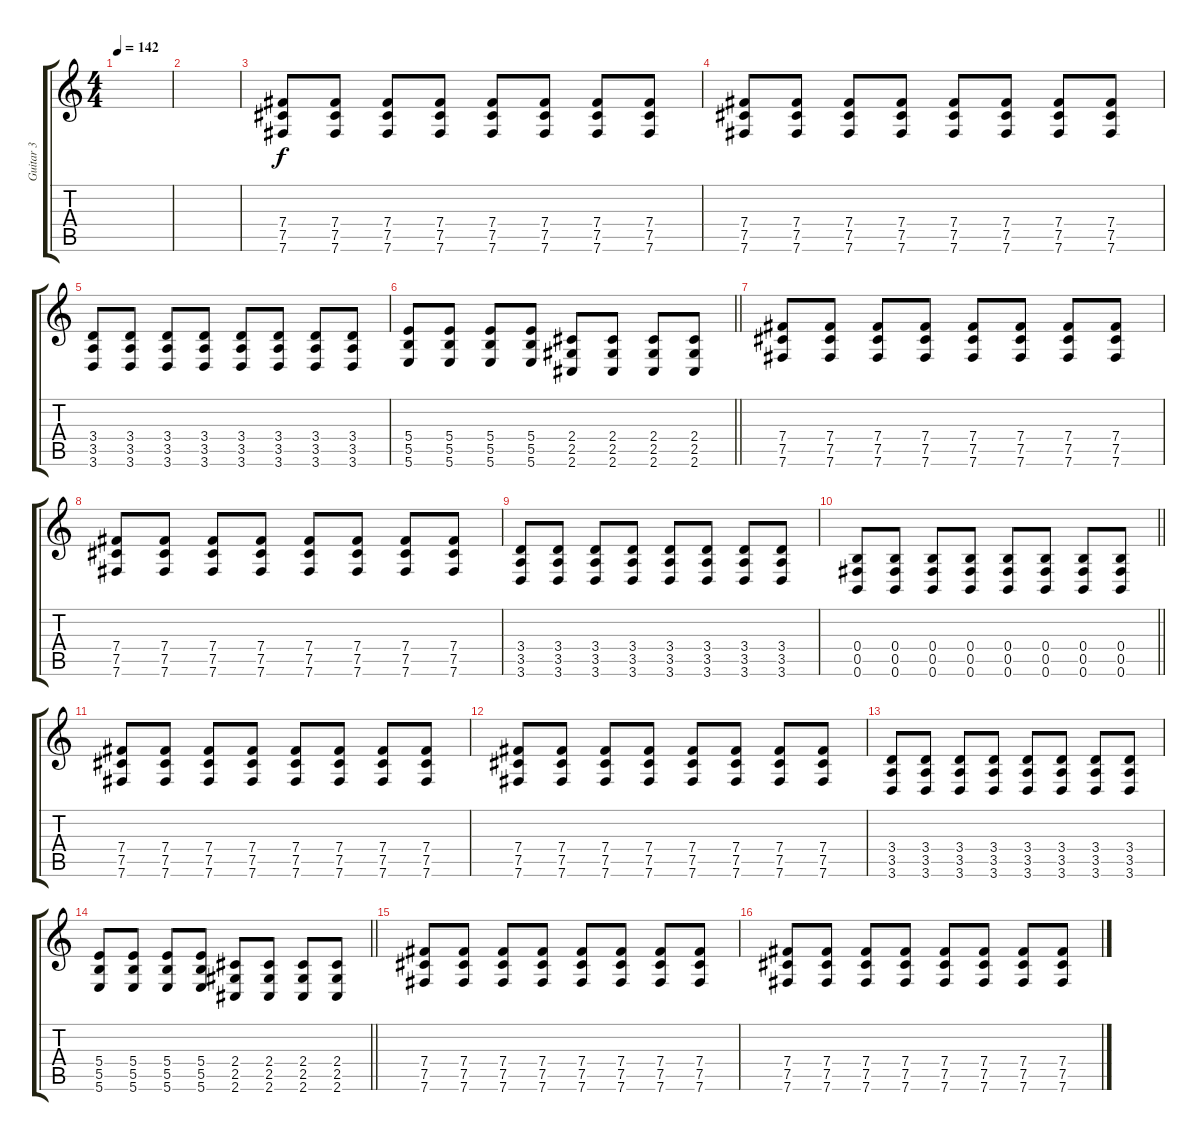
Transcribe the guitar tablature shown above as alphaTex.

\track ("Guitar 3" "Guitar 3") {instrument distortionguitar}
\staff {score tabs}
\tuning (Db4 Ab3 E3 B2 Gb2 B1) {hide}
\ts (4 4)
\tempo 142
\clef g2
\ks c
|
|
(7.4 7.5 7.6).8{volume 14} (7.4 7.5 7.6).8 (7.4 7.5 7.6).8 (7.4 7.5 7.6).8 (7.4 7.5 7.6).8 (7.4 7.5 7.6).8 (7.4 7.5 7.6).8 (7.4 7.5 7.6).8 |
(7.4 7.5 7.6).8 (7.4 7.5 7.6).8 (7.4 7.5 7.6).8 (7.4 7.5 7.6).8 (7.4 7.5 7.6).8 (7.4 7.5 7.6).8 (7.4 7.5 7.6).8 (7.4 7.5 7.6).8 |
(3.4 3.5 3.6).8 (3.4 3.5 3.6).8 (3.4 3.5 3.6).8 (3.4 3.5 3.6).8 (3.4 3.5 3.6).8 (3.4 3.5 3.6).8 (3.4 3.5 3.6).8 (3.4 3.5 3.6).8 |
\barLineRight lightlight
(5.4 5.5 5.6).8 (5.4 5.5 5.6).8 (5.4 5.5 5.6).8 (5.4 5.5 5.6).8 (2.4 2.5 2.6).8 (2.4 2.5 2.6).8 (2.4 2.5 2.6).8 (2.4 2.5 2.6).8 |
(7.4 7.5 7.6).8 (7.4 7.5 7.6).8 (7.4 7.5 7.6).8 (7.4 7.5 7.6).8 (7.4 7.5 7.6).8 (7.4 7.5 7.6).8 (7.4 7.5 7.6).8 (7.4 7.5 7.6).8 |
(7.4 7.5 7.6).8 (7.4 7.5 7.6).8 (7.4 7.5 7.6).8 (7.4 7.5 7.6).8 (7.4 7.5 7.6).8 (7.4 7.5 7.6).8 (7.4 7.5 7.6).8 (7.4 7.5 7.6).8 |
(3.4 3.5 3.6).8 (3.4 3.5 3.6).8 (3.4 3.5 3.6).8 (3.4 3.5 3.6).8 (3.4 3.5 3.6).8 (3.4 3.5 3.6).8 (3.4 3.5 3.6).8 (3.4 3.5 3.6).8 |
\barLineRight lightlight
(0.4 0.5 0.6).8 (0.4 0.5 0.6).8 (0.4 0.5 0.6).8 (0.4 0.5 0.6).8 (0.4 0.5 0.6).8 (0.4 0.5 0.6).8 (0.4 0.5 0.6).8 (0.4 0.5 0.6).8 |
(7.4 7.5 7.6).8 (7.4 7.5 7.6).8 (7.4 7.5 7.6).8 (7.4 7.5 7.6).8 (7.4 7.5 7.6).8 (7.4 7.5 7.6).8 (7.4 7.5 7.6).8 (7.4 7.5 7.6).8 |
(7.4 7.5 7.6).8 (7.4 7.5 7.6).8 (7.4 7.5 7.6).8 (7.4 7.5 7.6).8 (7.4 7.5 7.6).8 (7.4 7.5 7.6).8 (7.4 7.5 7.6).8 (7.4 7.5 7.6).8 |
(3.4 3.5 3.6).8 (3.4 3.5 3.6).8 (3.4 3.5 3.6).8 (3.4 3.5 3.6).8 (3.4 3.5 3.6).8 (3.4 3.5 3.6).8 (3.4 3.5 3.6).8 (3.4 3.5 3.6).8 |
\barLineRight lightlight
(5.4 5.5 5.6).8 (5.4 5.5 5.6).8 (5.4 5.5 5.6).8 (5.4 5.5 5.6).8 (2.4 2.5 2.6).8 (2.4 2.5 2.6).8 (2.4 2.5 2.6).8 (2.4 2.5 2.6).8 |
(7.4 7.5 7.6).8 (7.4 7.5 7.6).8 (7.4 7.5 7.6).8 (7.4 7.5 7.6).8 (7.4 7.5 7.6).8 (7.4 7.5 7.6).8 (7.4 7.5 7.6).8 (7.4 7.5 7.6).8 |
(7.4 7.5 7.6).8 (7.4 7.5 7.6).8 (7.4 7.5 7.6).8 (7.4 7.5 7.6).8 (7.4 7.5 7.6).8 (7.4 7.5 7.6).8 (7.4 7.5 7.6).8 (7.4 7.5 7.6).8
